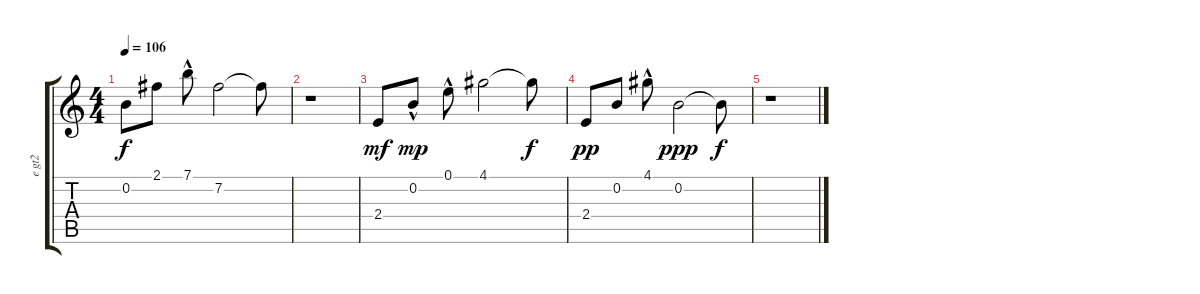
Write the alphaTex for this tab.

\track ("e gt2" "e gt2") {instrument acousticguitarsteel}
\staff {score tabs}
\tuning (E4 B3 G3 D3 A2 E2) {hide}
\ts (4 4)
\tempo 106
\clef g2
\ks c
0.2.8{dy f} 2.1.8 7.1{hac}.8 7.2.2 7.2{t}.8 |
r.1 |
2.4.8{dy mf} 0.2{hac}.8{dy mp} 0.1{hac}.8 4.1.2 4.1{t}.8{dy f} |
2.4.8{dy pp} 0.2.8 4.1{hac}.8 0.2.2{dy ppp} 0.2{t}.8{dy f} |
r.1
